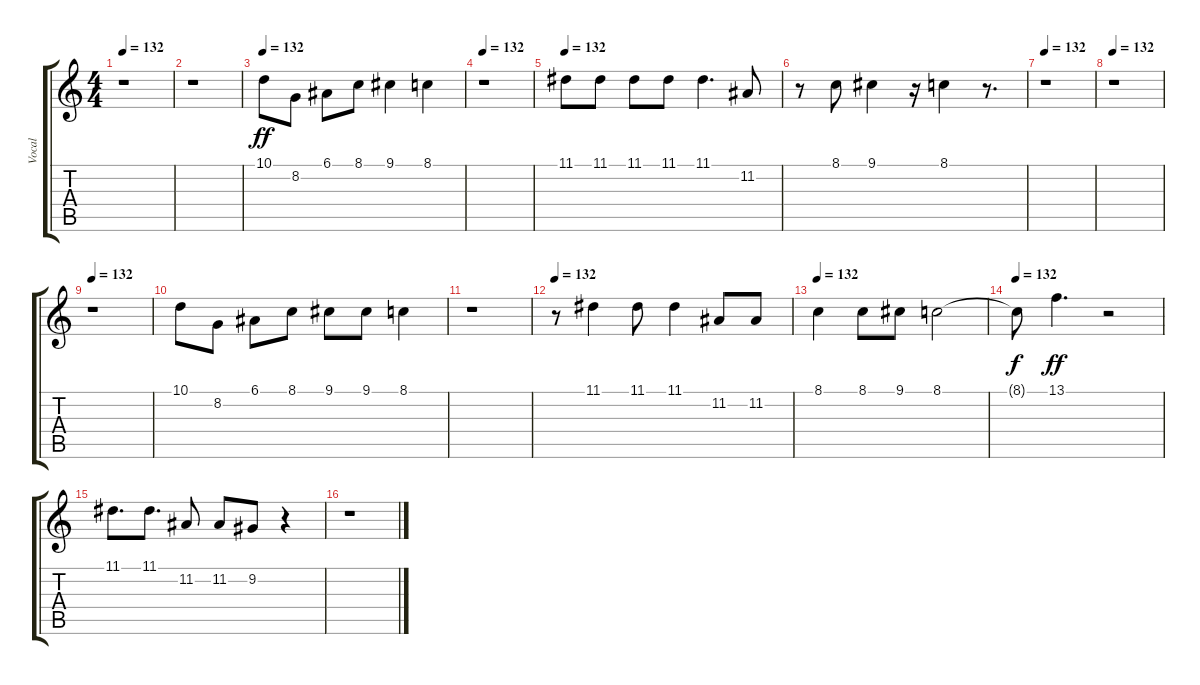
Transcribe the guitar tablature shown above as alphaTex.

\track ("Vocal" "Vocal") {instrument flute}
\staff {score tabs}
\tuning (E4 B3 G3 D3 A2 E2) {hide}
\ts (4 4)
\tempo 132
\clef g2
\ks c
r.1{dy fff} |
r.1 |
\tempo 132
10.1.8{dy ff} 8.2.8 6.1.8 8.1.8 9.1.4 8.1.4 |
\tempo 132
r.1 |
\tempo 132
11.1.8 11.1.8 11.1.8 11.1.8 11.1.4{d} 11.2.8 |
r.8 8.1.8 9.1.4 r.16 8.1.4 r.8{d} |
\tempo 132
r.1 |
\tempo 132
r.1 |
\tempo 132
r.1 |
10.1.8 8.2.8 6.1.8 8.1.8 9.1.8 9.1.8 8.1.4 |
r.1 |
\tempo 132
r.8 11.1.4 11.1.8 11.1.4 11.2.8 11.2.8 |
\tempo 132
8.1.4 8.1.8 9.1.8 8.1.2 |
\tempo 132
8.1{t}.8{dy f} 13.1.4{d dy ff} r.2 |
11.1.8{d} 11.1.8{d} 11.2.8 11.2.8 9.2.8 r.4 |
r.1
